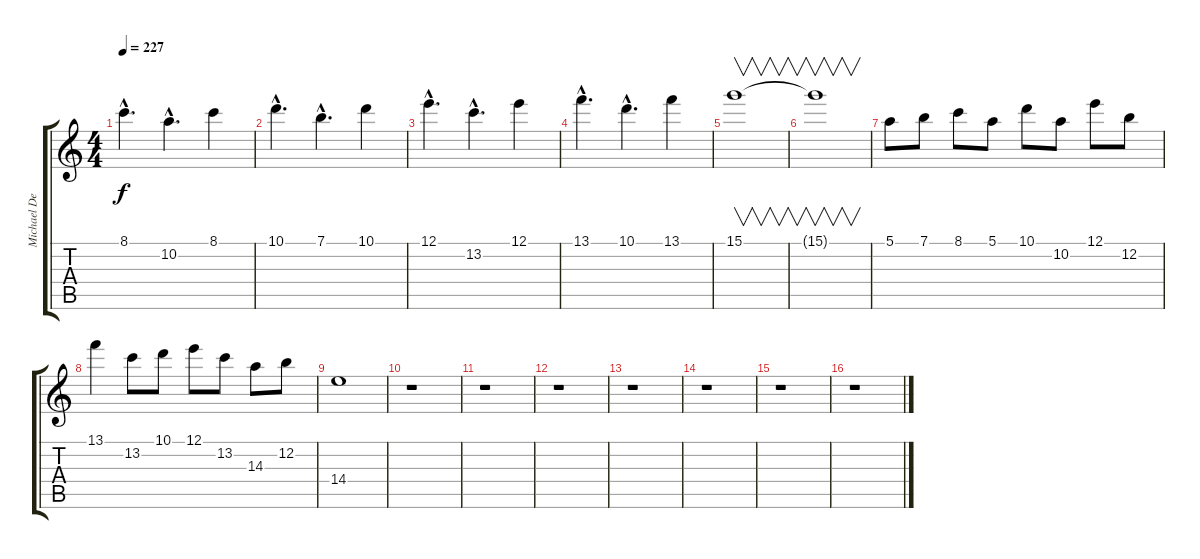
\track ("Michael Denner" "Michael De") {instrument overdrivenguitar}
\staff {score tabs}
\tuning (E4 B3 G3 D3 A2 E2) {hide}
\ts (4 4)
\tempo 227
\clef g2
\ks c
8.1{hac}.4{d dy f} 10.2{hac}.4{d} 8.1.4 |
10.1{hac}.4{d} 7.1{hac}.4{d} 10.1.4 |
12.1{hac}.4{d} 13.2{hac}.4{d} 12.1.4 |
13.1{hac}.4{d} 10.1{hac}.4{d} 13.1.4 |
15.1.1{v} |
15.1{t}.1{v} |
5.1.8 7.1.8 8.1.8 5.1.8 10.1.8 10.2.8 12.1.8 12.2.8 |
13.1.4 13.2.8 10.1.8 12.1.8 13.2.8 14.3.8 12.2.8 |
14.4.1 |
r.1 |
r.1 |
r.1 |
r.1 |
r.1 |
r.1 |
r.1
